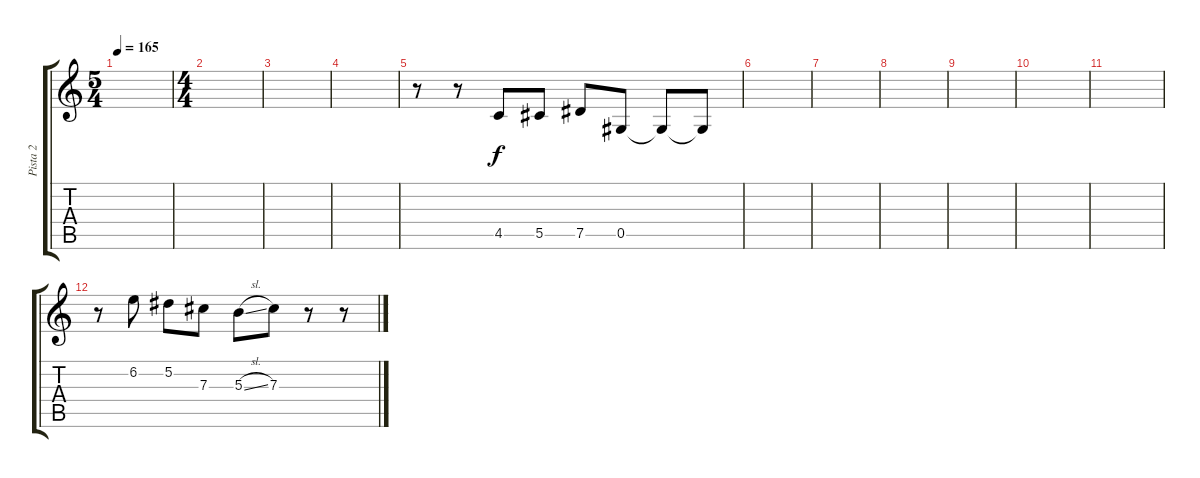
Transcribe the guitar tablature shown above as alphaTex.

\track ("Pista 2" "Pista 2") {instrument distortionguitar}
\staff {score tabs}
\tuning (Eb4 Bb3 Gb3 Db3 Ab2 Db2) {hide}
\ts (5 4)
\tempo 165
\clef g2
\ks c
|
\ts (4 4)
|
|
|
r.8 r.8 4.5.8 5.5.8 7.5.8 0.5.8 0.5{t}.8 0.5{t}.8 |
|
|
|
|
|
|
r.8 6.2.8 5.2.8 7.3.8 5.3{sl}.8 7.3.8 r.8 r.8
